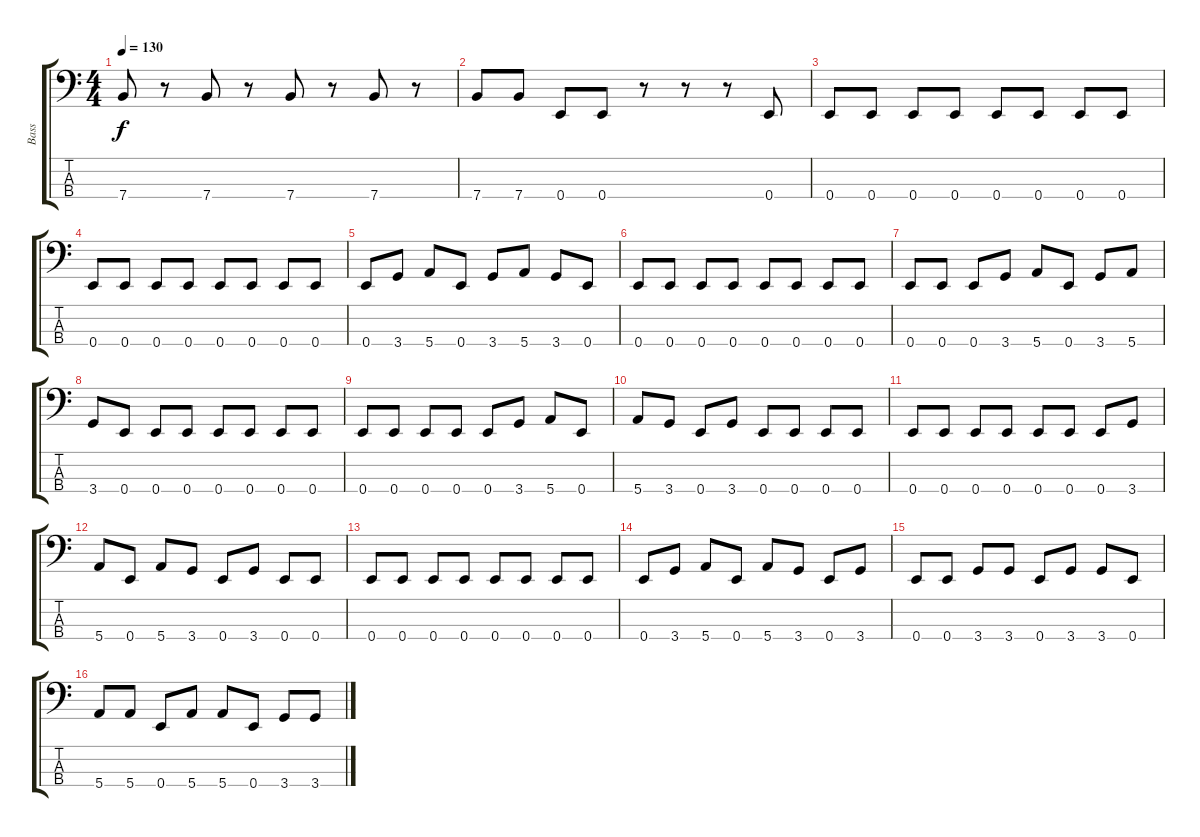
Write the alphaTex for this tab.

\track ("Bass" "Bass") {instrument slapbass1}
\staff {score tabs}
\tuning (G2 D2 A1 E1) {hide}
\ts (4 4)
\tempo 130
\clef f4
\ks c
7.4.8{dy f} r.8 7.4.8 r.8 7.4.8 r.8 7.4.8 r.8 |
7.4.8 7.4.8 0.4.8 0.4.8 r.8 r.8 r.8 0.4.8 |
0.4.8 0.4.8 0.4.8 0.4.8 0.4.8 0.4.8 0.4.8 0.4.8 |
0.4.8 0.4.8 0.4.8 0.4.8 0.4.8 0.4.8 0.4.8 0.4.8 |
0.4.8 3.4.8 5.4.8 0.4.8 3.4.8 5.4.8 3.4.8 0.4.8 |
0.4.8 0.4.8 0.4.8 0.4.8 0.4.8 0.4.8 0.4.8 0.4.8 |
0.4.8 0.4.8 0.4.8 3.4.8 5.4.8 0.4.8 3.4.8 5.4.8 |
3.4.8 0.4.8 0.4.8 0.4.8 0.4.8 0.4.8 0.4.8 0.4.8 |
0.4.8 0.4.8 0.4.8 0.4.8 0.4.8 3.4.8 5.4.8 0.4.8 |
5.4.8 3.4.8 0.4.8 3.4.8 0.4.8 0.4.8 0.4.8 0.4.8 |
0.4.8 0.4.8 0.4.8 0.4.8 0.4.8 0.4.8 0.4.8 3.4.8 |
5.4.8 0.4.8 5.4.8 3.4.8 0.4.8 3.4.8 0.4.8 0.4.8 |
0.4.8 0.4.8 0.4.8 0.4.8 0.4.8 0.4.8 0.4.8 0.4.8 |
0.4.8 3.4.8 5.4.8 0.4.8 5.4.8 3.4.8 0.4.8 3.4.8 |
0.4.8 0.4.8 3.4.8 3.4.8 0.4.8 3.4.8 3.4.8 0.4.8 |
5.4.8 5.4.8 0.4.8 5.4.8 5.4.8 0.4.8 3.4.8 3.4.8
